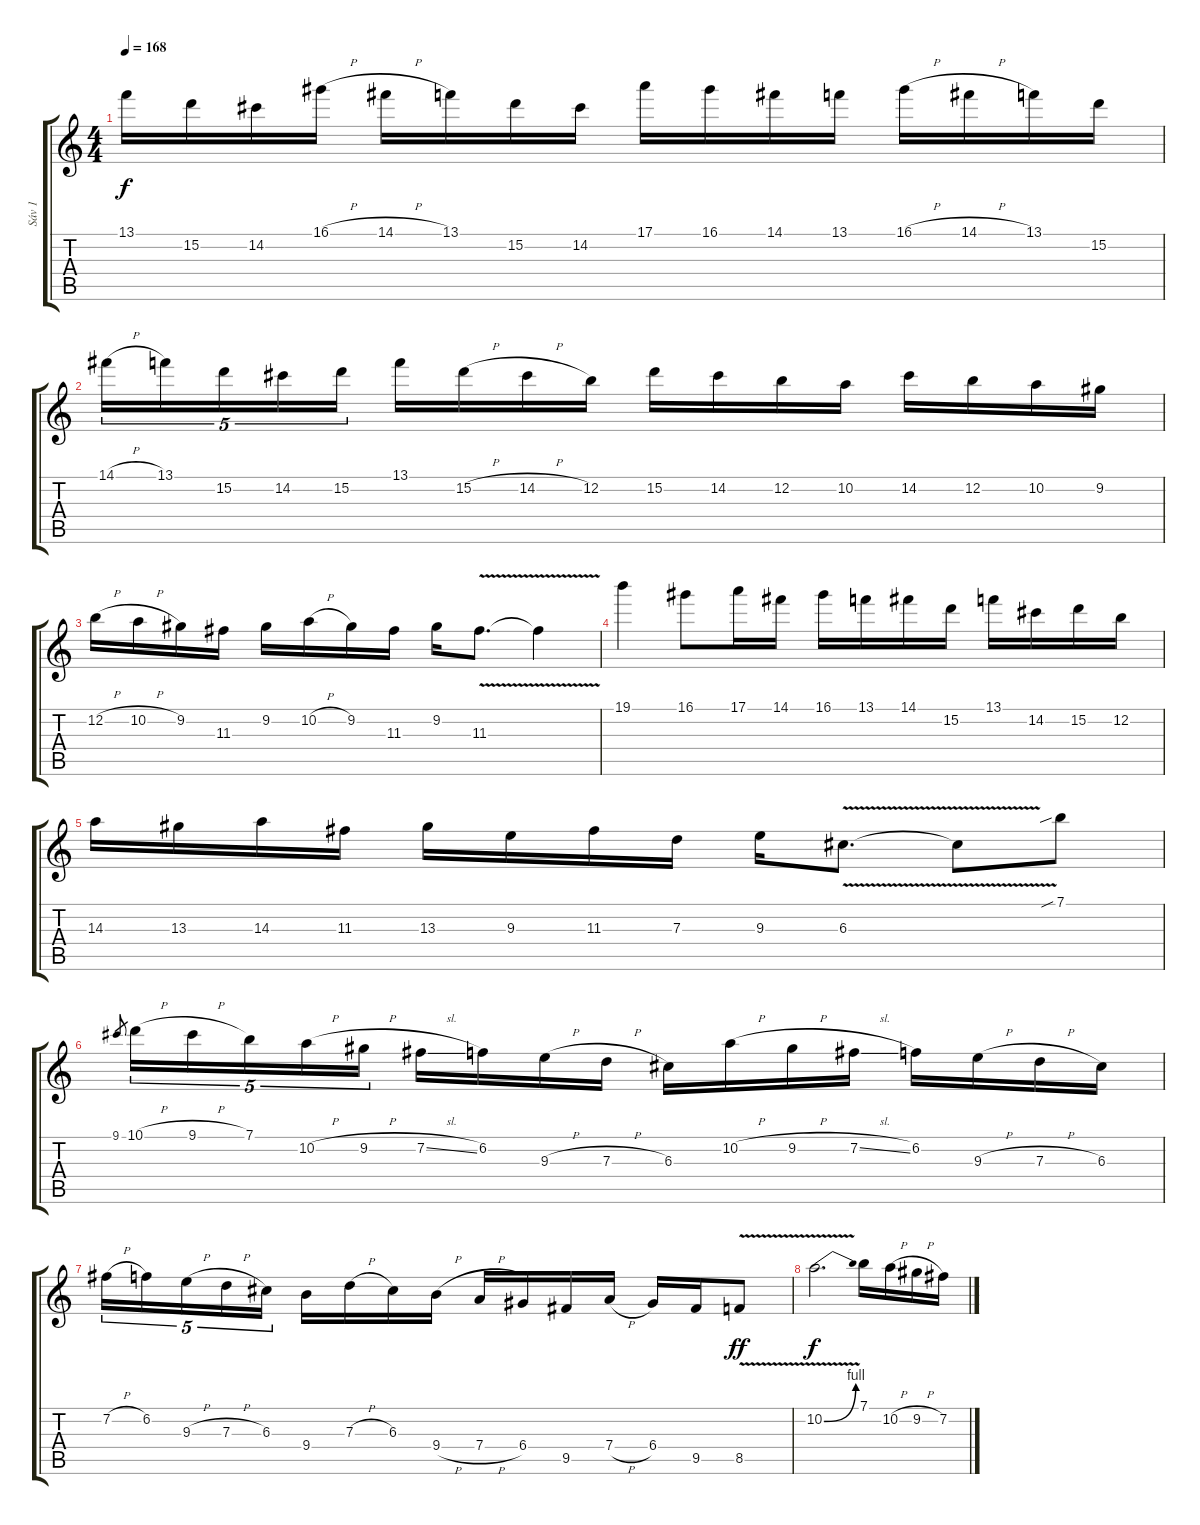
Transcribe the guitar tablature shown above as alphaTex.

\track ("Sáv 1" "Sáv 1") {mute instrument overdrivenguitar}
\staff {score tabs}
\tuning (E4 B3 G3 D3 A2 E2) {hide}
\ts (4 4)
\tempo 168
\clef g2
\ks c
13.1.16{dy f} 15.2.16 14.2.16 16.1{h}.16 14.1{h}.16 13.1.16 15.2.16 14.2.16 17.1.16 16.1.16 14.1.16 13.1.16 16.1{h}.16 14.1{h}.16 13.1.16 15.2.16 |
14.1{h}.16{tu (5 4)} 13.1.16{tu (5 4)} 15.2.16{tu (5 4)} 14.2.16{tu (5 4)} 15.2.16{tu (5 4)} 13.1.16 15.2{h}.16 14.2{h}.16 12.2.16 15.2.16 14.2.16 12.2.16 10.2.16 14.2.16 12.2.16 10.2.16 9.2.16 |
12.2{h}.16 10.2{h}.16 9.2.16 11.3.16 9.2.16 10.2{h}.16 9.2.16 11.3.16 9.2.16 11.3{v}.8{d} 11.3{t}.4 |
19.1.4{instrument overdrivenguitar} 16.1.8 17.1.16 14.1.16 16.1.16 13.1.16 14.1.16 15.2.16 13.1.16 14.2.16 15.2.16 12.2.16 |
14.3.16 13.3.16 14.3.16 11.3.16 13.3.16 9.3.16 11.3.16 7.3.16 9.3.16 6.3{v}.8{d} 6.3{t}.8 7.1{sib}.8{instrument overdrivenguitar} |
9.1.8{gr} 10.1{h}.16{tu (5 4)} 9.1{h}.16{tu (5 4)} 7.1.16{tu (5 4)} 10.2{h}.16{tu (5 4)} 9.2{h}.16{tu (5 4)} 7.2{sl}.16 6.2.16 9.3{h}.16 7.3{h}.16 6.3.16 10.2{h}.16 9.2{h}.16 7.2{sl}.16 6.2.16 9.3{h}.16 7.3{h}.16 6.3.16 |
7.2{h}.16{tu (5 4)} 6.2.16{tu (5 4)} 9.3{h}.16{tu (5 4)} 7.3{h}.16{tu (5 4)} 6.3.16{tu (5 4)} 9.4.16 7.3{h}.16 6.3.16 9.4{h}.16 7.4{h}.16 6.4.16 9.5.16 7.4{h}.16 6.4.16 9.5.16 8.5{v}.8{dy ff} |
10.2{be (bend 0 0 60 4) v}.2{d dy f} 7.1.16 10.2{h}.16 9.2{h}.16 7.2.16
